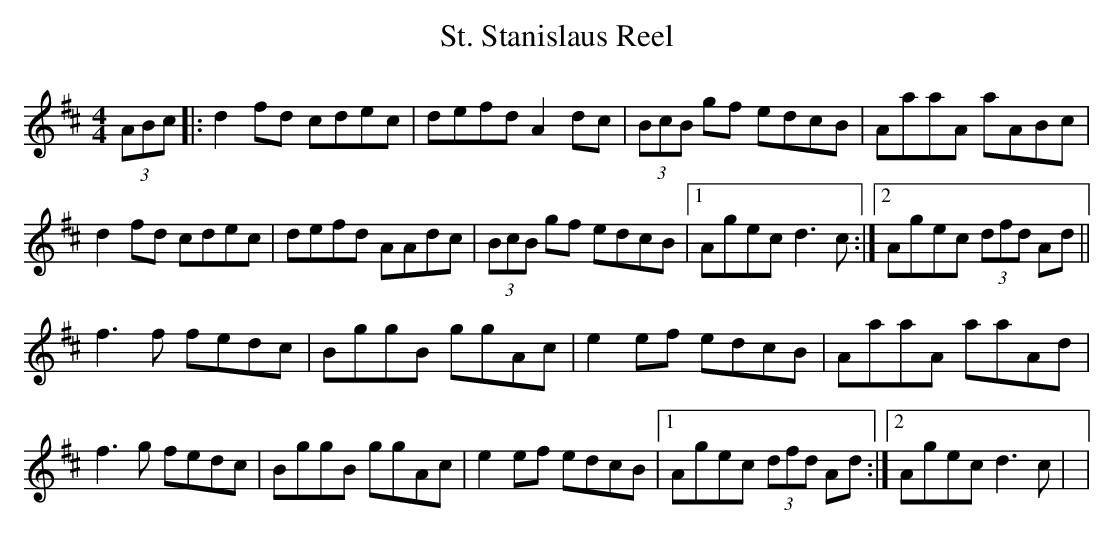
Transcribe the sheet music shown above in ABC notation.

X:1
T:St. Stanislaus Reel
M:4/4
L:1/8
K:D
(3ABc |:d2 fd cdec|defd A2 dc|(3BcB gf edcB|AaaA aABc|
d2 fd cdec|defd AAdc|(3BcB gf edcB|1 Agec d3 c :|2 Agec (3dfd Ad ||
f3 f fedc|BggB ggAc|e2 ef edcB|AaaA aaAd|
f3 g fedc|BggB ggAc|e2 ef edcB|1 Agec (3dfd Ad :|2 Agec d3 c |>|
